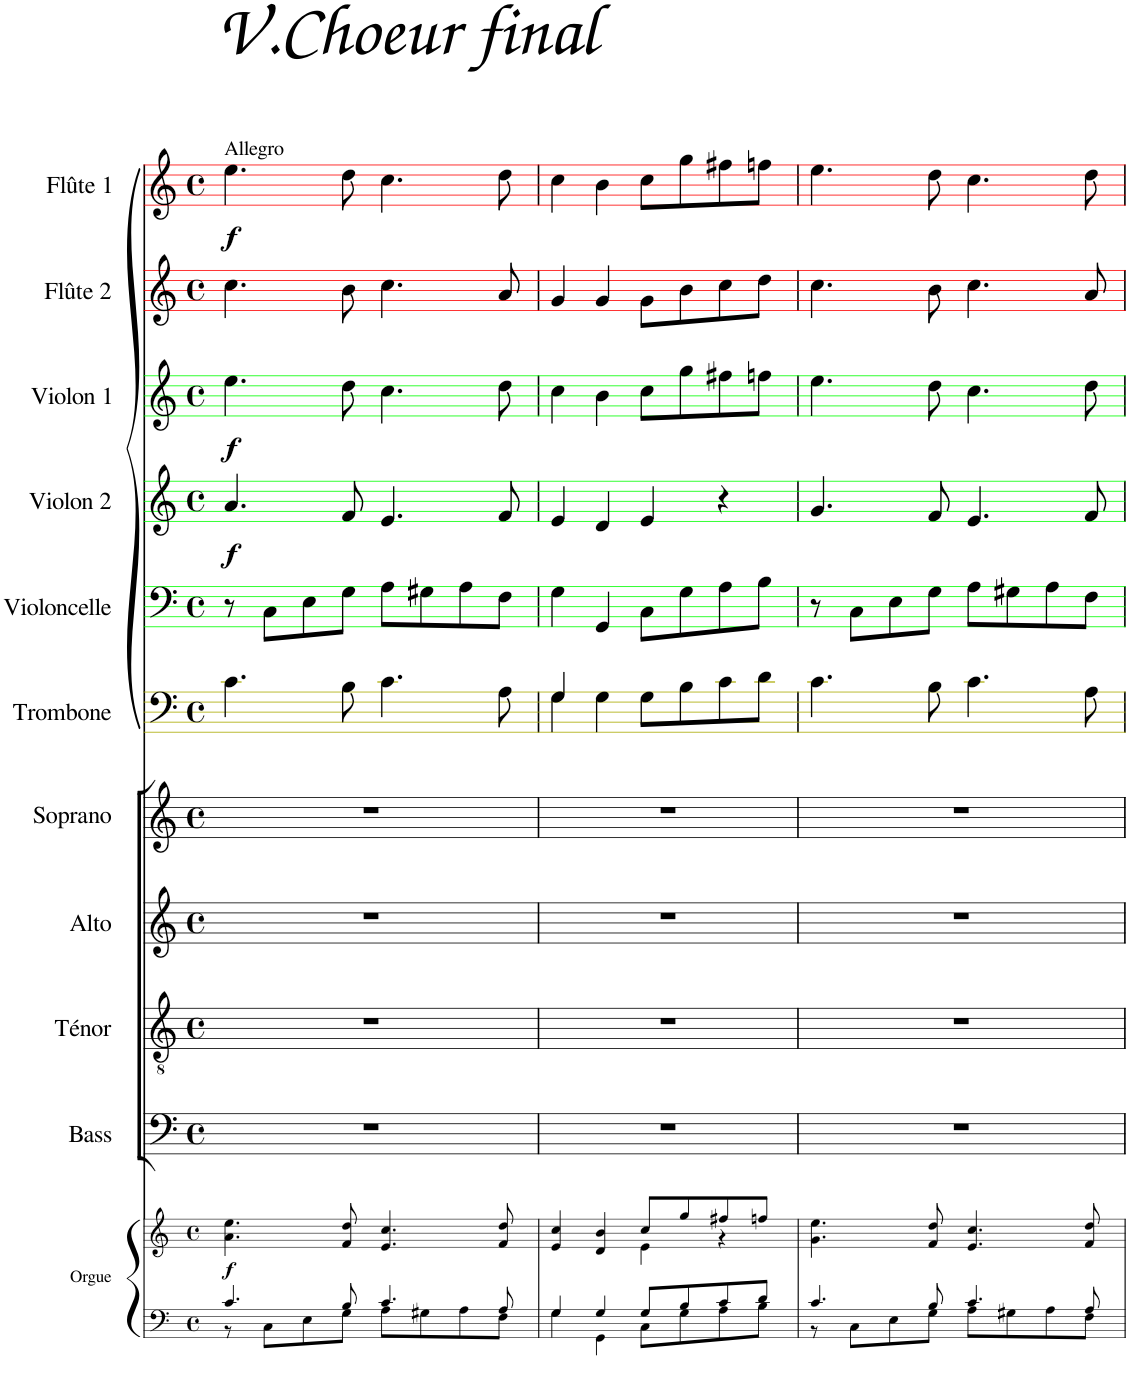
**kern	**kern	**dynam	**kern	**kern	**kern	**kern	**kern	**kern	**kern	**dynam	**kern	**dynam	**kern	**kern	**dynam
*part11	*part11	*part11	*part10	*part9	*part8	*part7	*part6	*part5	*part4	*part4	*part3	*part3	*part2	*part1	*part1
*staff12	*staff11	*staff11/12	*staff10	*staff9	*staff8	*staff7	*staff6	*staff5	*staff4	*staff4	*staff3	*staff3	*staff2	*staff1	*staff1
*I"Orgue	*	*	*I"Bass	*I"Ténor	*I"Alto	*I"Soprano	*I"Trombone	*I"Violoncelle	*I"Violon 2	*	*I"Violon 1	*	*I"Flûte 2	*I"Flûte 1	*
*I'Org.	*	*	*I'B.	*I'T.	*I'A.	*I'S.	*I'Tbn.	*I'Vlc	*I'Vln.2	*	*I'Vln.1	*	*I'Fl.2	*I'Fl.1	*
*stria5	*stria5	*	*	*	*	*	*stria5	*stria5	*stria5	*	*stria5	*	*stria5	*stria5	*
*clefF4	*clefG2	*	*clefF4	*clefGv2	*clefG2	*clefG2	*clefF4	*clefF4	*clefG2	*	*clefG2	*	*clefG2	*clefG2	*
*k[]	*k[]	*	*k[]	*k[]	*k[]	*k[]	*k[]	*k[]	*k[]	*	*k[]	*	*k[]	*k[]	*
*M4/4	*M4/4	*	*M4/4	*M4/4	*M4/4	*M4/4	*M4/4	*M4/4	*M4/4	*	*M4/4	*	*M4/4	*M4/4	*
*met(c)	*met(c)	*	*met(c)	*met(c)	*met(c)	*met(c)	*met(c)	*met(c)	*met(c)	*	*met(c)	*	*met(c)	*met(c)	*
=1	=1	=1	=1	=1	=1	=1	=1	=1	=1	=1	=1	=1	=1	=1	=1
*^	*	*	*	*	*	*	*	*	*	*	*	*	*	*	*
!	!	!	!	!	!	!	!	!	!	!	!	!	!	!	!LO:TX:a:t=Allegro	!
!	!	!	!LO:DY:b	!	!	!	!	!	!	!	!LO:DY:b	!	!LO:DY:b	!	!	!LO:DY:b
4.c/	8r	4.a\ 4.ee\	f	1r	1r	1r	1r	4.c\	8r	4.a/	f	4.ee\	f	4.cc\	4.ee\	f
.	8C\L	.	.	.	.	.	.	.	8C\L	.	.	.	.	.	.	.
.	8E\	.	.	.	.	.	.	.	8E\	.	.	.	.	.	.	.
8B/	8G\J	8f/ 8dd/	.	.	.	.	.	8B\	8G\J	8f/	.	8dd\	.	8b\	8dd\	.
4.c/	8A\L	4.e/ 4.cc/	.	.	.	.	.	4.c\	8A\L	4.e/	.	4.cc\	.	4.cc\	4.cc\	.
.	8G#X\	.	.	.	.	.	.	.	8G#X\	.	.	.	.	.	.	.
.	8A\	.	.	.	.	.	.	.	8A\	.	.	.	.	.	.	.
8A/	8F\J	8f/ 8dd/	.	.	.	.	.	8A\	8F\J	8f/	.	8dd\	.	8a/	8dd\	.
=2	=2	=2	=2	=2	=2	=2	=2	=2	=2	=2	=2	=2	=2	=2	=2	=2
*	*	*^	*	*	*	*	*	*^	*	*	*	*	*	*	*	*
4G/	4G\	4e/ 4cc/	2ryy	.	1r	1r	1r	1r	4G/	4G\	4G\	4e/	.	4cc\	.	4g/	4cc\	.
4G/	4GG\	4d/ 4b/	.	.	.	.	.	.	4G\	2.ryy	4GG/	4d/	.	4b\	.	4g/	4b\	.
8G/L	8C\L	8cc/L	4e\	.	.	.	.	.	8G\L	.	8C\L	4e/	.	8cc\L	.	8g\L	8cc\L	.
8B/	8G\	8gg/	.	.	.	.	.	.	8B\	.	8G\	.	.	8gg\	.	8b\	8gg\	.
8c/	8A\	8ff#X/	4r	.	.	.	.	.	8c\	.	8A\	4r	.	8ff#X\	.	8cc\	8ff#X\	.
8d/J	8B\J	8ffn/J	.	.	.	.	.	.	8d\J	.	8B\J	.	.	8ffn\J	.	8dd\J	8ffn\J	.
*	*	*v	*v	*	*	*	*	*	*v	*v	*	*	*	*	*	*	*	*
=3	=3	=3	=3	=3	=3	=3	=3	=3	=3	=3	=3	=3	=3	=3	=3	=3
4.c/	8r	4.g\ 4.ee\	.	1r	1r	1r	1r	4.c\	8r	4.g/	.	4.ee\	.	4.cc\	4.ee\	.
.	8C\L	.	.	.	.	.	.	.	8C\L	.	.	.	.	.	.	.
.	8E\	.	.	.	.	.	.	.	8E\	.	.	.	.	.	.	.
8B/	8G\J	8f/ 8dd/	.	.	.	.	.	8B\	8G\J	8f/	.	8dd\	.	8b\	8dd\	.
4.c/	8A\L	4.e/ 4.cc/	.	.	.	.	.	4.c\	8A\L	4.e/	.	4.cc\	.	4.cc\	4.cc\	.
.	8G#X\	.	.	.	.	.	.	.	8G#X\	.	.	.	.	.	.	.
.	8A\	.	.	.	.	.	.	.	8A\	.	.	.	.	.	.	.
8A/	8F\J	8f/ 8dd/	.	.	.	.	.	8A\	8F\J	8f/	.	8dd\	.	8a/	8dd\	.
*v	*v	*	*	*	*	*	*	*	*	*	*	*	*	*	*	*
=	=	=	=	=	=	=	=	=	=	=	=	=	=	=	=
*-	*-	*-	*-	*-	*-	*-	*-	*-	*-	*-	*-	*-	*-	*-	*-
